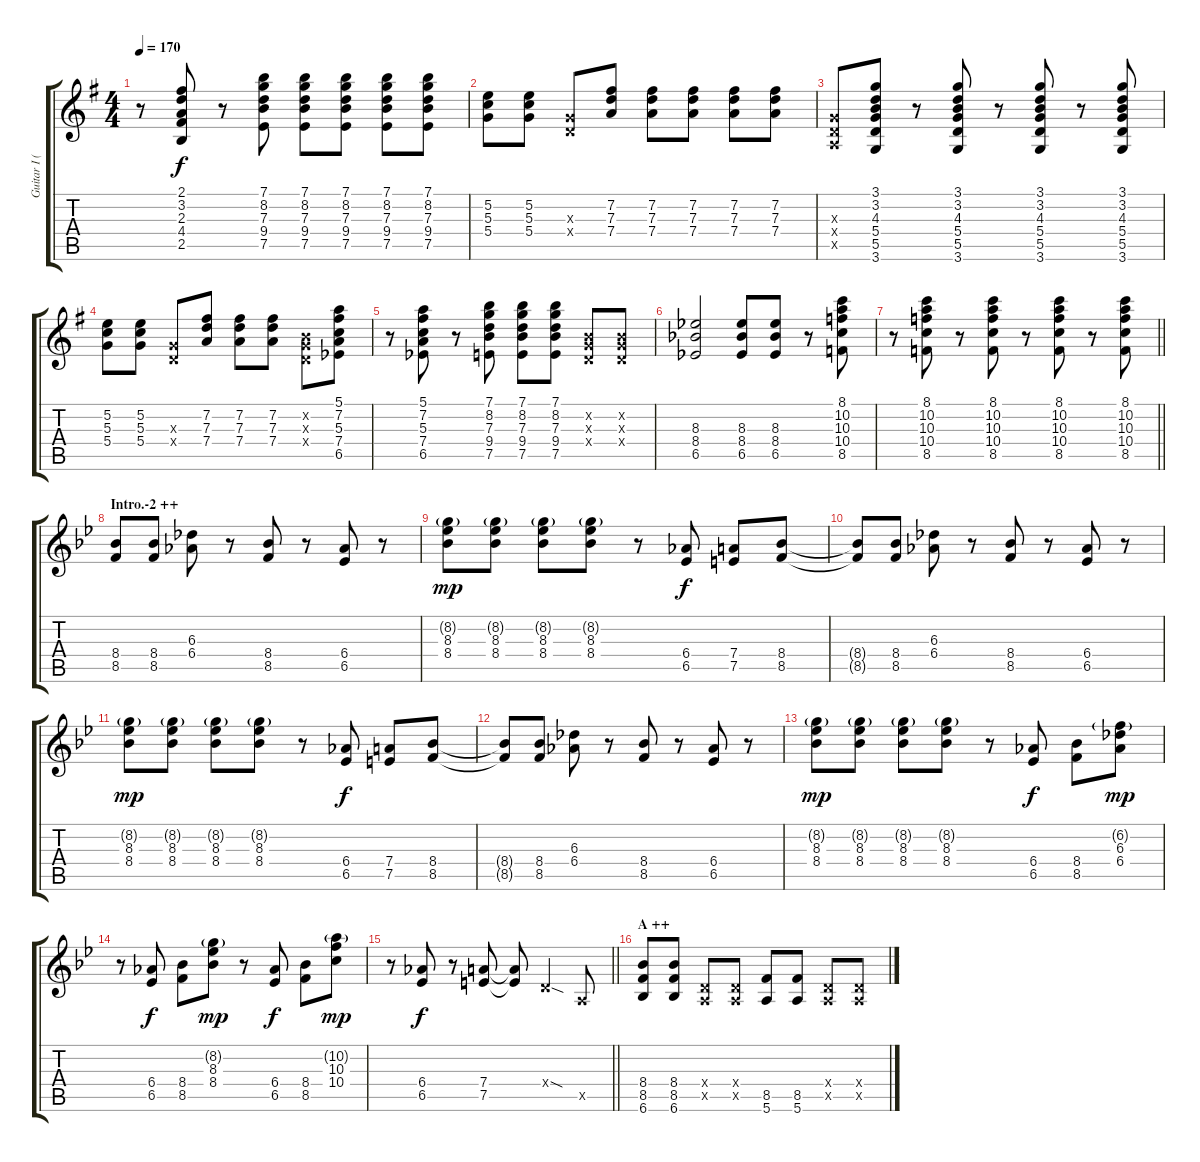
\track ("Guitar I (Hirasawa Yui)" "Guitar I (") {instrument overdrivenguitar}
\staff {score tabs}
\tuning (E4 B3 G3 D3 A2 E2) {hide}
\ts (4 4)
\tempo 170
\clef g2
\ks g
r.8{dy f} (2.1 3.2 2.3 4.4 2.5).8 r.8 (7.1 8.2 7.3 9.4 7.5).8 (7.1 8.2 7.3 9.4 7.5).8 (7.1 8.2 7.3 9.4 7.5).8 (7.1 8.2 7.3 9.4 7.5).8 (7.1 8.2 7.3 9.4 7.5).8 |
(5.2 5.3 5.4).8 (5.2 5.3 5.4).8 (0.3{x} 0.4{x}).8 (7.2 7.3 7.4).8 (7.2 7.3 7.4).8 (7.2 7.3 7.4).8 (7.2 7.3 7.4).8 (7.2 7.3 7.4).8 |
(0.3{x} 0.4{x} 0.5{x}).8 (3.1 3.2 4.3 5.4 5.5 3.6).8 r.8 (3.1 3.2 4.3 5.4 5.5 3.6).8 r.8 (3.1 3.2 4.3 5.4 5.5 3.6).8 r.8 (3.1 3.2 4.3 5.4 5.5 3.6).8 |
(5.2 5.3 5.4).8 (5.2 5.3 5.4).8 (0.3{x} 0.4{x}).8 (7.2 7.3 7.4).8 (7.2 7.3 7.4).8 (7.2 7.3 7.4).8 (0.2{x} 0.3{x} 0.4{x}).8 (5.1 7.2 5.3 7.4 6.5{acc b}).8 |
r.8 (5.1 7.2 5.3 7.4 6.5{acc b}).8 r.8 (7.1 8.2 7.3 9.4 7.5).8 (7.1 8.2 7.3 9.4 7.5).8 (7.1 8.2 7.3 9.4 7.5).8 (0.2{x} 0.3{x} 0.4{x}).8 (0.2{x} 0.3{x} 0.4{x}).8 |
(8.3{acc b} 8.4{acc b} 6.5{acc b}).2 (8.3{acc b} 8.4{acc b} 6.5{acc b}).8 (8.3{acc b} 8.4{acc b} 6.5{acc b}).8 r.8 (8.1 10.2 10.3 10.4 8.5).8 |
\barLineRight lightlight
r.8 (8.1 10.2 10.3 10.4 8.5).8 r.8 (8.1 10.2 10.3 10.4 8.5).8 r.8 (8.1 10.2 10.3 10.4 8.5).8 r.8 (8.1 10.2 10.3 10.4 8.5).8 |
\section ("" "Intro.-2 ++")
\ks bb
(8.4 8.5).8 (8.4 8.5).8 (6.3 6.4).8 r.8 (8.4 8.5).8 r.8 (6.4 6.5).8 r.8 |
(8.2{g} 8.3 8.4).8{dy mp} (8.2{g} 8.3 8.4).8 (8.2{g} 8.3 8.4).8 (8.2{g} 8.3 8.4).8 r.8 (6.4 6.5).8{dy f} (7.4 7.5).8 (8.4 8.5).8 |
(8.4{t} 8.5{t}).8 (8.4 8.5).8 (6.3 6.4).8 r.8 (8.4 8.5).8 r.8 (6.4 6.5).8 r.8 |
(8.2{g} 8.3 8.4).8{dy mp} (8.2{g} 8.3 8.4).8 (8.2{g} 8.3 8.4).8 (8.2{g} 8.3 8.4).8 r.8 (6.4 6.5).8{dy f} (7.4 7.5).8 (8.4 8.5).8 |
(8.4{t} 8.5{t}).8 (8.4 8.5).8 (6.3 6.4).8 r.8 (8.4 8.5).8 r.8 (6.4 6.5).8 r.8 |
(8.2{g} 8.3 8.4).8{dy mp} (8.2{g} 8.3 8.4).8 (8.2{g} 8.3 8.4).8 (8.2{g} 8.3 8.4).8 r.8 (6.4 6.5).8{dy f} (8.4 8.5).8 (6.2{g} 6.3 6.4).8{dy mp} |
r.8 (6.4 6.5).8{dy f} (8.4 8.5).8 (8.2{g} 8.3 8.4).8{dy mp} r.8 (6.4 6.5).8{dy f} (8.4 8.5).8 (10.2{g} 10.3 10.4).8{dy mp} |
\barLineRight lightlight
r.8 (6.4 6.5).8{dy f} r.8 (7.4 7.5).8 (7.4{t} 7.5{t}).8 0.4{sod x}.4 0.5{x}.8 |
\section ("" "A ++")
(8.4 8.5 6.6).8 (8.4 8.5 6.6).8 (0.4{x} 0.5{x}).8 (0.4{x} 0.5{x}).8 (8.5 5.6).8 (8.5 5.6).8 (0.4{x} 0.5{x}).8 (0.4{x} 0.5{x}).8
